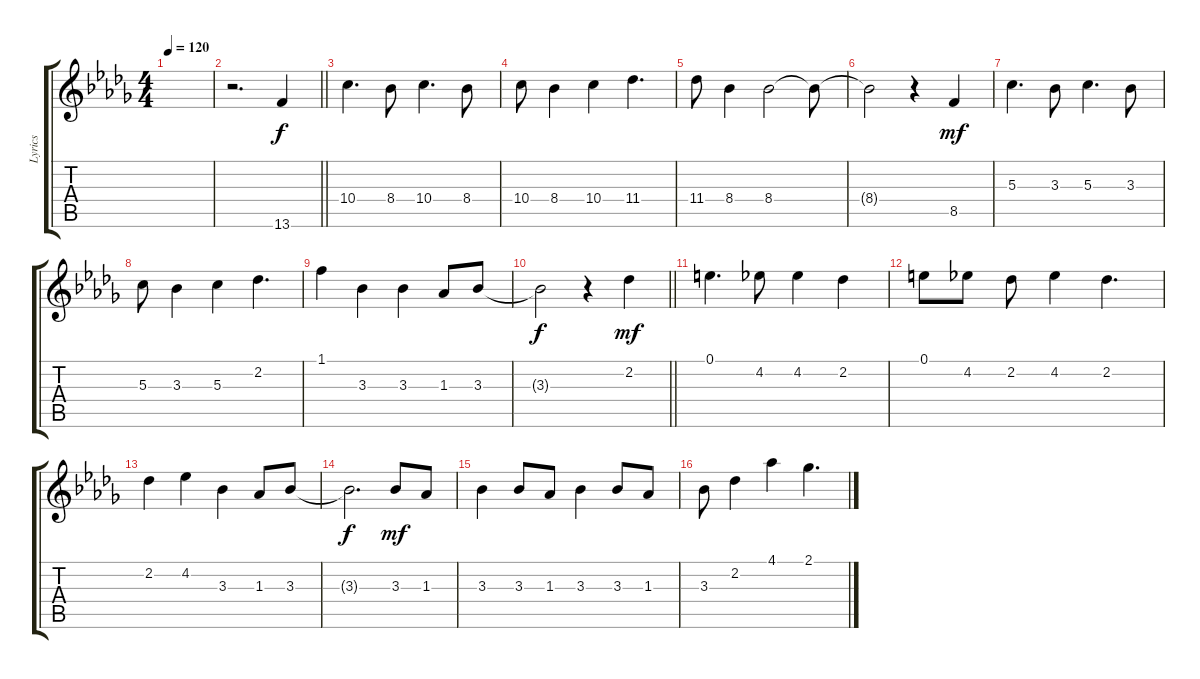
\track ("Lyrics" "Lyrics") {instrument overdrivenguitar}
\staff {score tabs}
\tuning (E4 B3 G3 D3 A2 E2) {hide}
\ts (4 4)
\tempo 120
\clef g2
\ks db
|
\barLineRight lightlight
r.2{d} 13.6.4{txt ""} |
10.4.4{d txt ""} 8.4.8{txt ""} 10.4.4{d txt ""} 8.4.8{txt ""} |
10.4.8{txt ""} 8.4.4{txt ""} 10.4.4{txt ""} 11.4.4{d txt ""} |
11.4.8{txt ""} 8.4.4 8.4.2{txt ""} 8.4{t}.8{dy f} |
8.4{t}.2 r.4 8.5.4{txt "" dy mf} |
5.3.4{d txt ""} 3.3.8{txt ""} 5.3.4{d txt ""} 3.3.8{txt ""} |
5.3.8{txt ""} 3.3.4{txt ""} 5.3.4{txt ""} 2.2.4{d txt ""} |
1.1.4{txt ""} 3.3.4{txt ""} 3.3.4{txt ""} 1.3.8{txt ""} 3.3.8{txt ""} |
\barLineRight lightlight
3.3{t}.2{dy f} r.4 2.2.4{txt "" dy mf} |
0.1.4{d txt ""} 4.2.8{txt ""} 4.2.4{txt ""} 2.2.4{txt ""} |
0.1.8{txt ""} 4.2.8{txt ""} 2.2.8{txt ""} 4.2.4{txt ""} 2.2.4{d txt ""} |
2.2.4{txt ""} 4.2.4{txt ""} 3.3.4{txt ""} 1.3.8{txt ""} 3.3.8{txt ""} |
3.3{t}.2{d dy f} 3.3.8{txt "" dy mf} 1.3.8{txt ""} |
3.3.4{txt ""} 3.3.8{txt ""} 1.3.8{txt ""} 3.3.4{txt ""} 3.3.8{txt ""} 1.3.8{txt ""} |
3.3.8{txt ""} 2.2.4{txt ""} 4.1.4{txt ""} 2.1.4{d txt ""}
